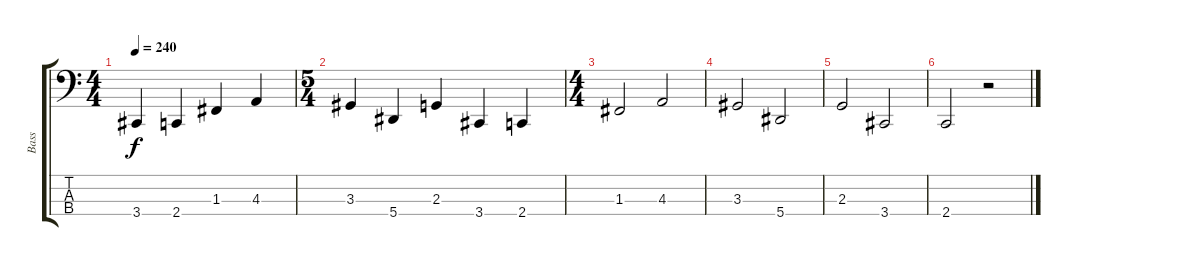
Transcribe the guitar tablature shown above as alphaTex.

\track ("Bass" "Bass") {instrument electricbasspick}
\staff {score tabs}
\tuning (Eb2 Bb1 F1 Bb0) {hide}
\ts (4 4)
\tempo 240
\clef f4
\ks c
3.4.4{dy f} 2.4.4 1.3.4 4.3.4 |
\ts (5 4)
3.3.4 5.4.4 2.3.4 3.4.4 2.4.4 |
\ts (4 4)
1.3.2 4.3.2 |
3.3.2 5.4.2 |
2.3.2 3.4.2 |
2.4.2 r.2
